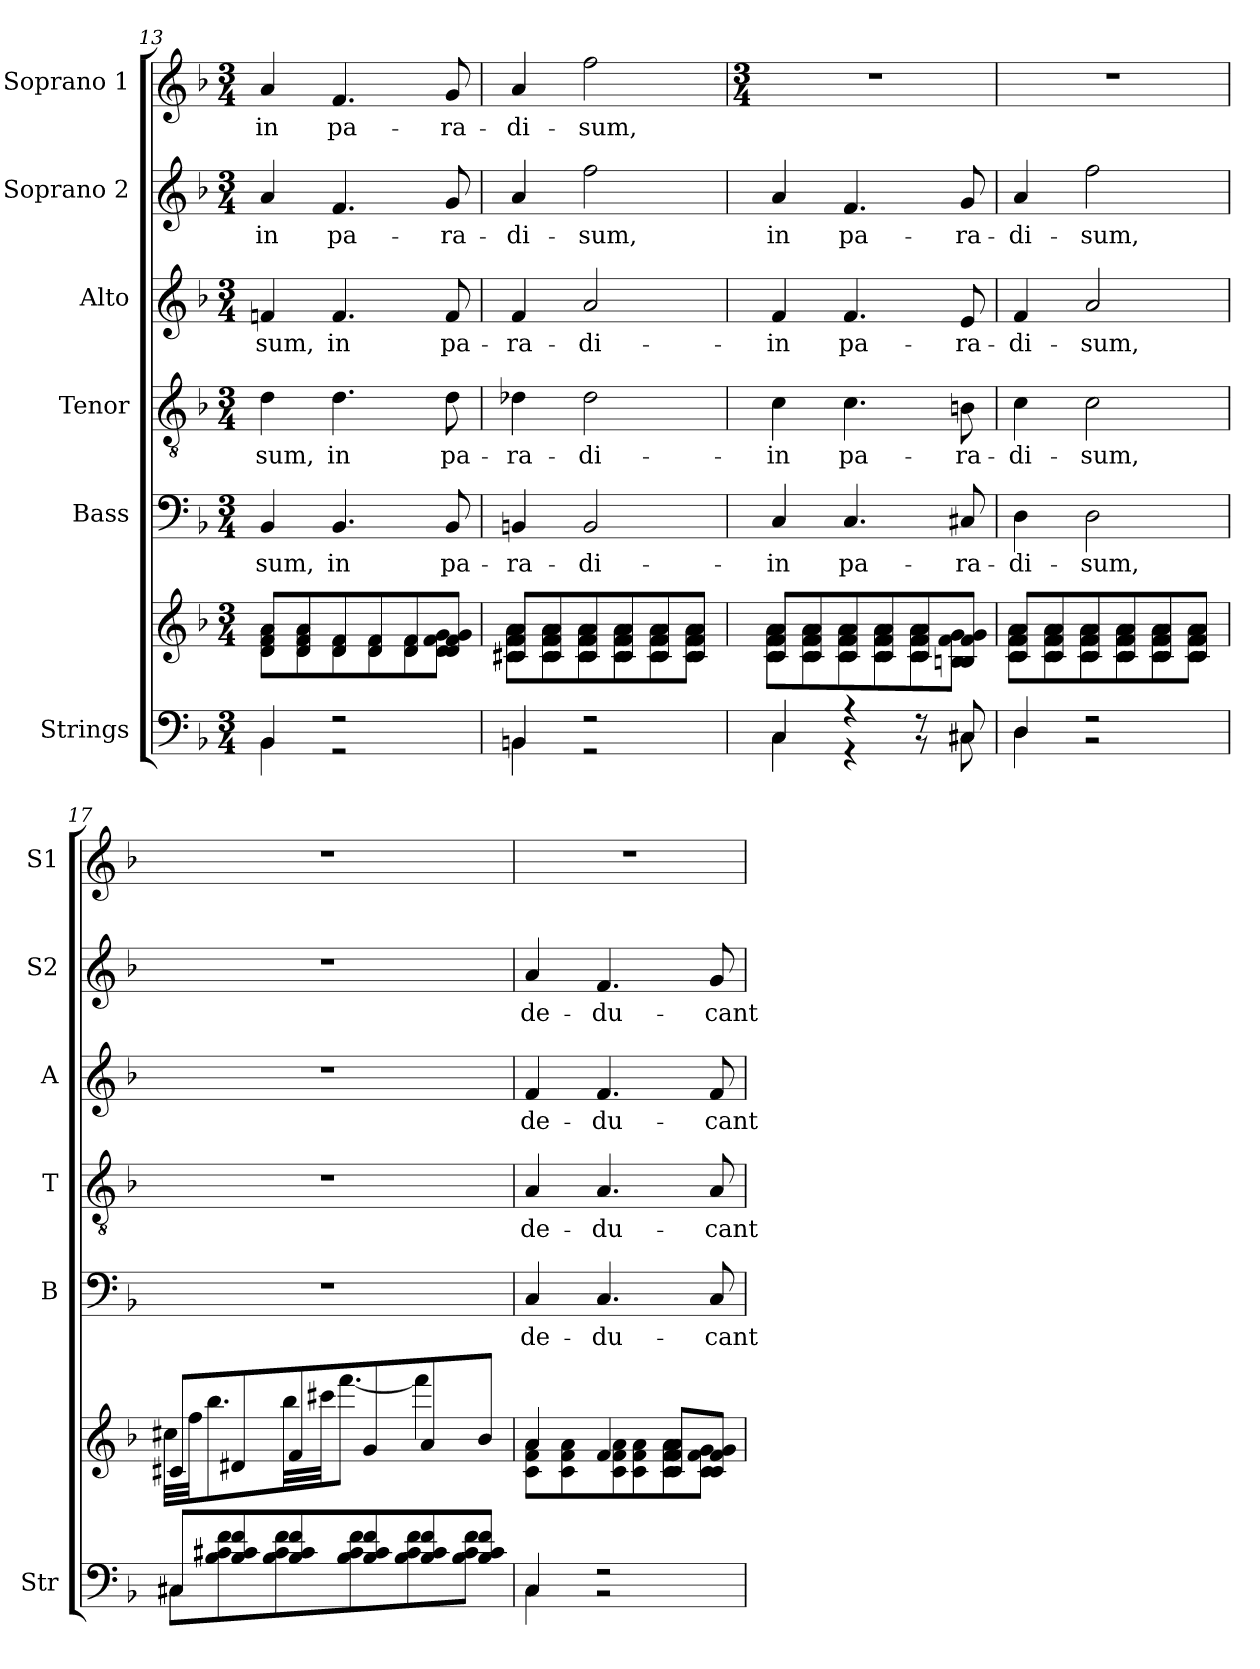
**kern	**kern	**kern	**text	**kern	**text	**kern	**text	**kern	**text	**kern	**text
*part6	*part6	*part5	*part5	*part4	*part4	*part3	*part3	*part2	*part2	*part1	*part1
*staff7	*staff6	*staff5	*staff5	*staff4	*staff4	*staff3	*staff3	*staff2	*staff2	*staff1	*staff1
*I"Strings	*	*I"Bass	*	*I"Tenor	*	*I"Alto	*	*I"Soprano 2	*	*I"Soprano 1	*
*I'Str	*	*I'B	*	*I'T	*	*I'A	*	*I'S2	*	*I'S1	*
*clefF4	*clefG2	*clefF4	*	*clefGv2	*	*clefG2	*	*clefG2	*	*clefG2	*
*k[b-]	*k[b-]	*k[b-]	*	*k[b-]	*	*k[b-]	*	*k[b-]	*	*k[b-]	*
*F:	*F:	*F:	*	*F:	*	*F:	*	*F:	*	*F:	*
*M3/4	*M3/4	*M3/4	*	*M3/4	*	*M3/4	*	*M3/4	*	*M3/4	*
=13	=13	=13	=13	=13	=13	=13	=13	=13	=13	=13	=13
*^	*^	*	*	*	*	*	*	*	*	*	*
!	!	!	!	!	!LO:LY:b	!	!LO:LY:b	!	!LO:LY:b	!	!LO:LY:b	!	!LO:LY:b
4BB-/	4BB-\	8d/ 8f/ 8a/L	8d\ 8f\ 8a\L	4BB-/	-sum,	4d\	-sum,	4fni/	-sum,	4a/	in	4a/	in
.	.	8d/ 8f/ 8a/	8d\ 8f\ 8a\	.	.	.	.	.	.	.	.	.	.
!	!	!	!	!	!LO:LY:b	!	!LO:LY:b	!	!LO:LY:b	!	!LO:LY:b	!	!LO:LY:b
2r	2r	8d/ 8f/	8d\ 8f\	4.BB-/	in	4.d\	in	4.f/	in	4.f/	pa-	4.f/	pa-
.	.	8d/ 8f/	8d\ 8f\	.	.	.	.	.	.	.	.	.	.
.	.	8d/ 8f/	8d\ 8f\	.	.	.	.	.	.	.	.	.	.
!	!	!	!	!	!LO:LY:b	!	!LO:LY:b	!	!LO:LY:b	!	!LO:LY:b	!	!LO:LY:b
.	.	8d/ 8f/ 8g/J	8d\ 8f\ 8g\J	8BB-/	pa-	8d\	pa-	8f/	pa-	8g/	-ra-	8g/	-ra-
=14	=14	=14	=14	=14	=14	=14	=14	=14	=14	=14	=14	=14	=14
!	!	!	!	!	!LO:LY:b	!	!LO:LY:b	!	!LO:LY:b	!	!LO:LY:b	!	!LO:LY:b
4BBn/	4BB\	8c#X/ 8f/ 8a/L	8c#\ 8f\ 8a\L	4BBn/	-ra-	4d-X\	-ra-	4f/	-ra-	4a/	-di-	4a/	-di-
.	.	8c#/ 8f/ 8a/	8c#\ 8f\ 8a\	.	.	.	.	.	.	.	.	.	.
!	!	!	!	!	!LO:LY:b	!	!LO:LY:b	!	!LO:LY:b	!	!LO:LY:b	!	!LO:LY:b
2r	2r	8c#/ 8f/ 8a/	8c#\ 8f\ 8a\	2BB/	-di-	2d-\	-di-	2a/	-di-	2ff\	-sum,	2ff\	-sum,
.	.	8c#/ 8f/ 8a/	8c#\ 8f\ 8a\	.	.	.	.	.	.	.	.	.	.
.	.	8c#/ 8f/ 8a/	8c#\ 8f\ 8a\	.	.	.	.	.	.	.	.	.	.
.	.	8c#/ 8f/ 8a/J	8c#\ 8f\ 8a\J	.	.	.	.	.	.	.	.	.	.
!!LO:LB:g=z
=15	=15	=15	=15	=15	=15	=15	=15	=15	=15	=15	=15	=15	=15
*	*	*	*	*	*	*	*	*	*	*	*	*M3/4	*
!	!	!	!	!	!LO:LY:b	!	!LO:LY:b	!	!LO:LY:b	!	!LO:LY:b	!	!
4C/	4C\	8c/ 8f/ 8a/L	8c\ 8f\ 8a\L	4C/	-in	4c\	-in	4f/	-in	4a/	in	2.r	.
.	.	8c/ 8f/ 8a/	8c\ 8f\ 8a\	.	.	.	.	.	.	.	.	.	.
!	!	!	!	!	!LO:LY:b	!	!LO:LY:b	!	!LO:LY:b	!	!LO:LY:b	!	!
4r	4r	8c/ 8f/ 8a/	8c\ 8f\ 8a\	4.C/	pa-	4.c\	pa-	4.f/	pa-	4.f/	pa-	.	.
.	.	8c/ 8f/ 8a/	8c\ 8f\ 8a\	.	.	.	.	.	.	.	.	.	.
8r	8r	8c/ 8f/ 8a/	8c\ 8f\ 8a\	.	.	.	.	.	.	.	.	.	.
!	!	!	!	!	!LO:LY:b	!	!LO:LY:b	!	!LO:LY:b	!	!LO:LY:b	!	!
8C#X/	8C#\	8Bn/ 8f/ 8g/J	8B\ 8f\ 8g\J	8C#X/	-ra-	8Bn\	-ra-	8e/	-ra-	8g/	-ra-	.	.
=16	=16	=16	=16	=16	=16	=16	=16	=16	=16	=16	=16	=16	=16
!	!	!	!	!	!LO:LY:b	!	!LO:LY:b	!	!LO:LY:b	!	!LO:LY:b	!	!
4D/	4D\	8c/ 8f/ 8a/L	8c\ 8f\ 8a\L	4D\	-di-	4c\	-di-	4f/	-di-	4a/	-di-	2.r	.
.	.	8c/ 8f/ 8a/	8c\ 8f\ 8a\	.	.	.	.	.	.	.	.	.	.
!	!	!	!	!	!LO:LY:b	!	!LO:LY:b	!	!LO:LY:b	!	!LO:LY:b	!	!
2r	2r	8c/ 8f/ 8a/	8c\ 8f\ 8a\	2D\	-sum,	2c\	-sum,	2a/	-sum,	2ff\	-sum,	.	.
.	.	8c/ 8f/ 8a/	8c\ 8f\ 8a\	.	.	.	.	.	.	.	.	.	.
.	.	8c/ 8f/ 8a/	8c\ 8f\ 8a\	.	.	.	.	.	.	.	.	.	.
.	.	8c/ 8f/ 8a/J	8c\ 8f\ 8a\J	.	.	.	.	.	.	.	.	.	.
=17	=17	=17	=17	=17	=17	=17	=17	=17	=17	=17	=17	=17	=17
8C#X/L	8C#\L	8c#X/L	32cc#X\LLL	2.r	.	2.r	.	2.r	.	2.r	.	2.r	.
.	.	.	32ff\JJ	.	.	.	.	.	.	.	.	.	.
.	.	.	8.bb-\	.	.	.	.	.	.	.	.	.	.
8B-/ 8c#X/ 8f/	8B-\ 8c#\ 8f\	8d#X/	.	.	.	.	.	.	.	.	.	.	.
8B-/ 8c#/ 8f/	8B-\ 8c#\ 8f\	8f/	32bb-\LL	.	.	.	.	.	.	.	.	.	.
.	.	.	32ccc#X\JJ	.	.	.	.	.	.	.	.	.	.
.	.	.	[8.fff\J	.	.	.	.	.	.	.	.	.	.
8B-/ 8c#/ 8f/	8B-\ 8c#\ 8f\	8g/	.	.	.	.	.	.	.	.	.	.	.
8B-/ 8c#/ 8f/	8B-\ 8c#\ 8f\	8a/	4fff\]	.	.	.	.	.	.	.	.	.	.
8B-/ 8c#/ 8f/J	8B-\ 8c#\ 8f\J	8b-/J	.	.	.	.	.	.	.	.	.	.	.
!!LO:PB:g=z
=18	=18	=18	=18	=18	=18	=18	=18	=18	=18	=18	=18	=18	=18
!	!	!	!	!	!LO:LY:b	!	!LO:LY:b	!	!LO:LY:b	!	!LO:LY:b	!	!
4C/	4C\	4a/	8c\ 8f\ 8a\L	4C/	de-	4A/	de-	4f/	de-	4a/	de-	2.r	.
.	.	.	8c\ 8f\ 8a\	.	.	.	.	.	.	.	.	.	.
!	!	!	!	!	!LO:LY:b	!	!LO:LY:b	!	!LO:LY:b	!	!LO:LY:b	!	!
2r	2r	4f/	8c\ 8f\ 8a\	4.C/	-du-	4.A/	-du-	4.f/	-du-	4.f/	-du-	.	.
.	.	.	8c\ 8f\ 8a\	.	.	.	.	.	.	.	.	.	.
.	.	8c/ 8f/ 8a/L	8c\ 8f\ 8a\	.	.	.	.	.	.	.	.	.	.
!	!	!	!	!	!LO:LY:b	!	!LO:LY:b	!	!LO:LY:b	!	!LO:LY:b	!	!
.	.	8c/ 8f/ 8g/J	8c\ 8f\ 8g\J	8C/	-cant	8A/	-cant	8f/	-cant	8g/	-cant	.	.
*v	*v	*	*	*	*	*	*	*	*	*	*	*	*
*	*v	*v	*	*	*	*	*	*	*	*	*	*
=	=	=	=	=	=	=	=	=	=	=	=
*-	*-	*-	*-	*-	*-	*-	*-	*-	*-	*-	*-
